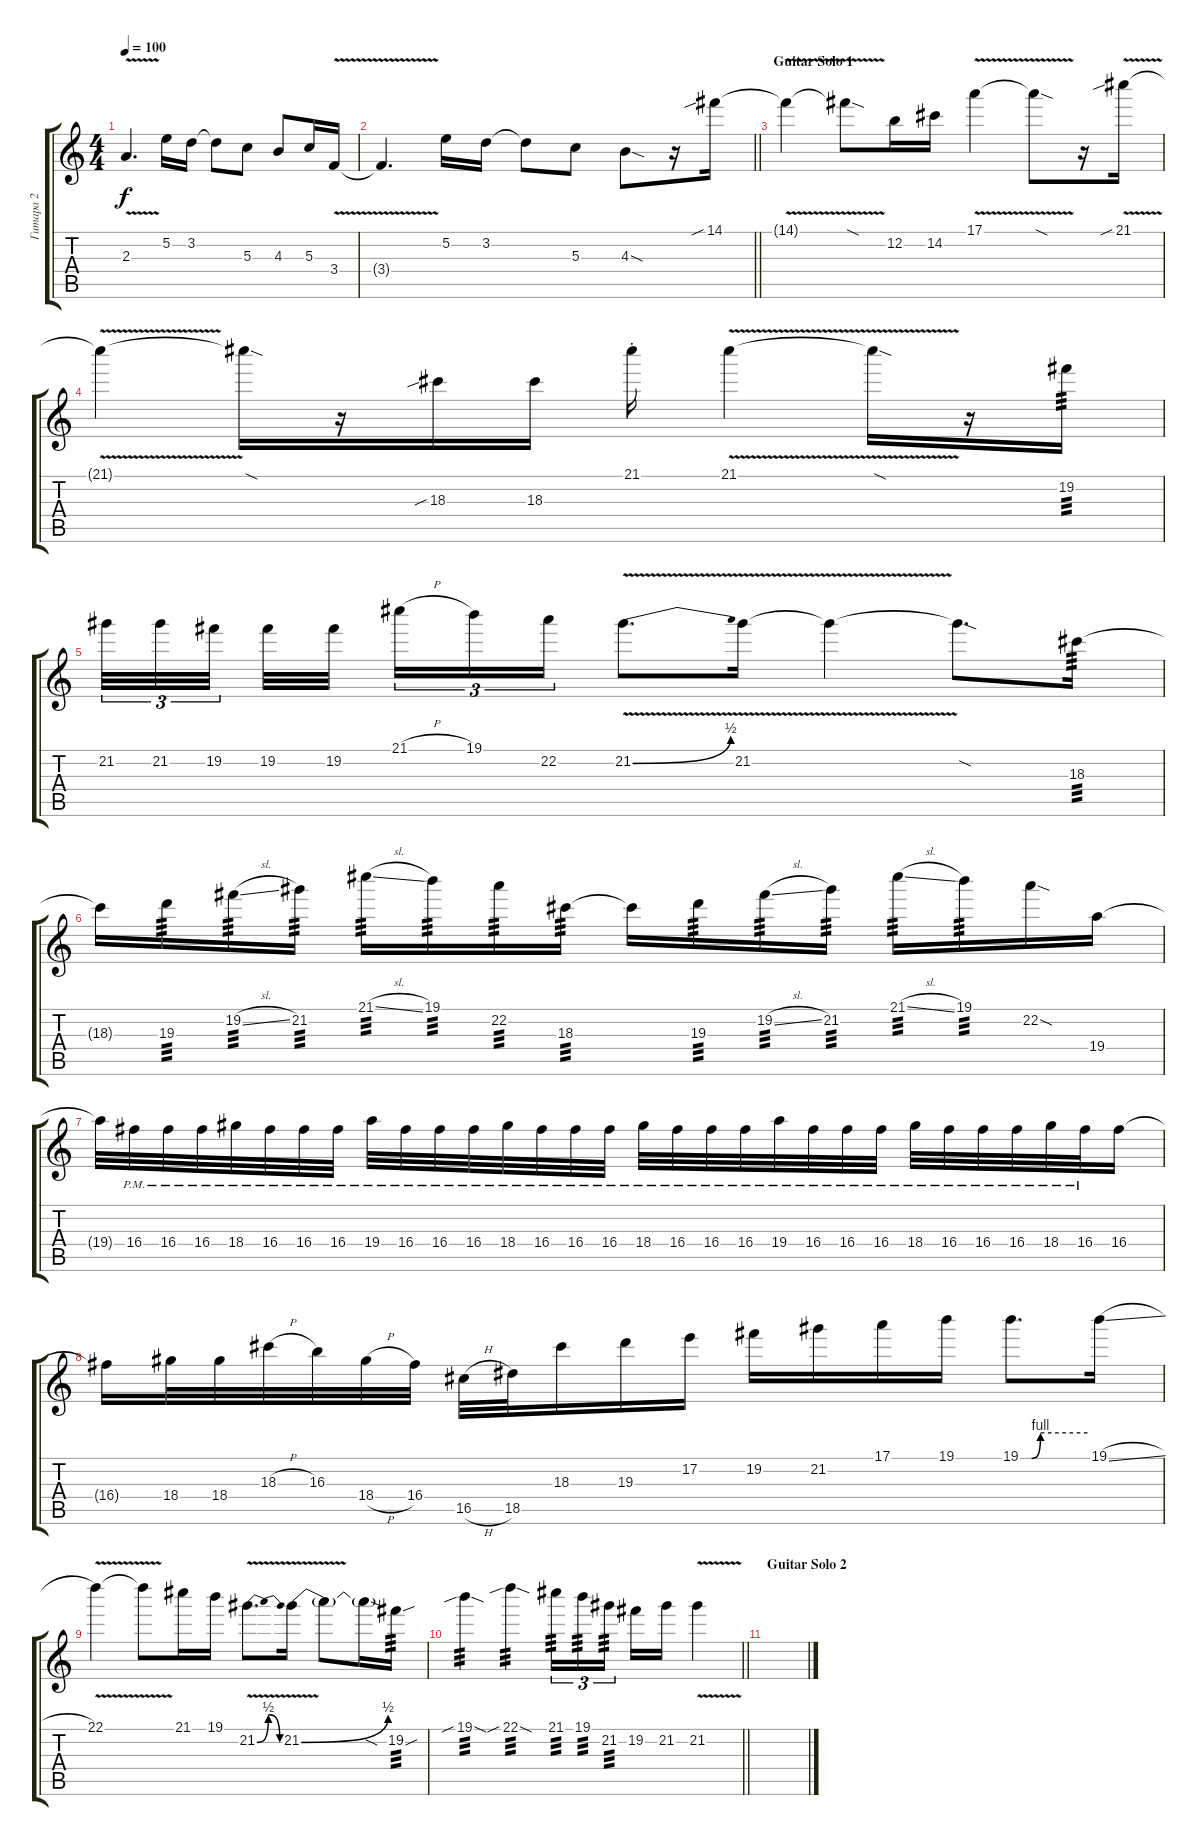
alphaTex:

\track ("Гитара 2" "Гитара 2") {instrument distortionguitar}
\staff {score tabs}
\tuning (E4 B3 G3 D3 A2 E2) {hide}
\ts (4 4)
\tempo 100
\clef g2
\ks aminor
2.3{v t}.4{d dy f} 5.2.16 3.2.16 3.2{t}.8 5.3.8 4.3.8 5.3.16 3.4{v}.16 |
\barLineRight lightlight
3.4{v t}.4{d} 5.2.16 3.2.16 3.2{t}.8 5.3.8 4.3{sod}.8 r.16 14.1{sib}.16{volume 10} |
\section ("" "Guitar Solo 1")
14.1{v t}.4 14.1{sod t}.8 12.2.16 14.2.16 17.1{v}.4 17.1{sod t}.8 r.16 21.1{v sib}.16 |
21.1{t}.4 21.1{sod t}.16 r.16 18.3{sib}.16 18.3.16 21.1{st}.16 21.1{v}.4 21.1{sod t}.16 r.16 19.2.16{tp 3} |
21.2.32{tu (3 2)} 21.2.32{tu (3 2)} 19.2.32{tu (3 2) beam splitsecondary} 19.2.32 19.2.32{beam splitsecondary} 21.1{h}.16{tu (3 2)} 19.1.16{tu (3 2)} 22.2.16{tu (3 2)} 21.2{be (bend 0 0 60 2) v}.8{d} 21.2{v}.16 21.2{t}.4 21.2{sod t}.8{d} 18.3.16{tp 3} |
18.3{t}.16 19.3.16{tp 3} 19.2{sl}.16{tp 3} 21.2.16{tp 3} 21.1{sl}.16{tp 3} 19.1.16{tp 3} 22.2.16{tp 3} 18.3.16{tp 3} 18.3{t}.16 19.3.16{tp 3} 19.2{sl}.16{tp 3} 21.2.16{tp 3} 21.1{sl}.16{tp 3} 19.1.16{tp 3} 22.2{sod}.16 19.4.16 |
19.4{t}.32 16.4{pm}.32 16.4{pm}.32 16.4{pm}.32 18.4{pm}.32 16.4{pm}.32 16.4{pm}.32 16.4{pm}.32 19.4{pm}.32 16.4{pm}.32 16.4{pm}.32 16.4{pm}.32 18.4{pm}.32 16.4{pm}.32 16.4{pm}.32 16.4{pm}.32 18.4{pm}.32 16.4{pm}.32 16.4{pm}.32 16.4{pm}.32 19.4{pm}.32 16.4{pm}.32 16.4{pm}.32 16.4{pm}.32 18.4{pm}.32 16.4{pm}.32 16.4{pm}.32 16.4{pm}.32 18.4{pm}.32 16.4{pm}.32 16.4.16 |
16.4{t}.16 18.4.32 18.4.32 18.3{h}.32 16.3.32 18.4{h}.32 16.4.32 16.5{h}.32 18.5.32 18.3.16 19.3.16 17.2.16 19.2.16 21.2.16 17.1.16 19.1.16 19.1{be (custom 0 0 10 0 18 4 60 4)}.8{d} 19.1{sl}.16 |
22.1{v}.4 22.1{t}.8 21.1.16 19.1.16 21.2{be (bendrelease 0 0 33 2 33 2 60 0) v}.8{d} 21.2{be (bend 0 0 60 2) v}.16 21.2{t}.8 21.2{sod t}.16 19.2{sou}.16{tp 3} |
\barLineRight lightlight
19.1{sib sod}.4{tp 3} 22.1{sib sod}.4{tp 3} 21.1.16{tu (3 2) tp 3} 19.1.16{tu (3 2) tp 3} 21.2.16{tu (3 2) tp 3 beam splitsecondary} 19.2.16 21.2.16 21.2{v}.4 |
\section ("" "Guitar Solo 2")
